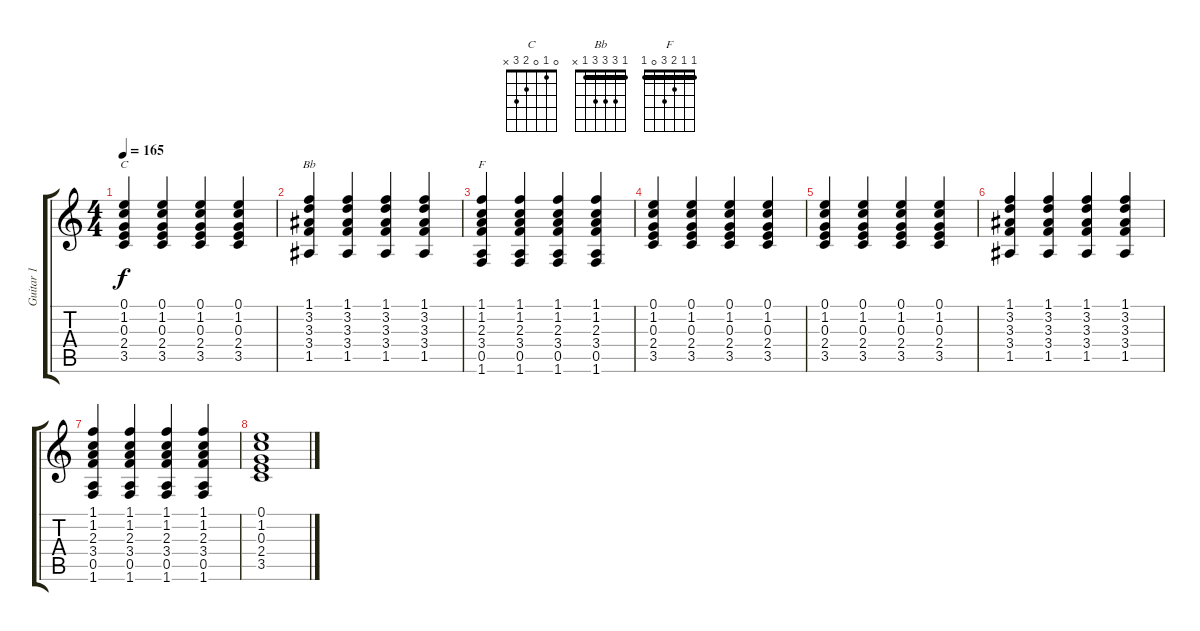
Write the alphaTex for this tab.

\track ("Guitar 1" "Guitar 1") {instrument acousticguitarsteel}
\staff {score tabs}
\tuning (E4 B3 G3 D3 A2 E2) {hide}
\chord ("C" 0 1 0 2 3 x)
\chord ("Bb" 1 3 3 3 1 x) {barre 1}
\chord ("F" 1 1 2 3 0 1) {barre 1}
\ts (4 4)
\tempo 165
\clef g2
\ks c
(0.1 1.2 0.3 2.4 3.5).4{ch "C" dy f} (0.1 1.2 0.3 2.4 3.5).4 (0.1 1.2 0.3 2.4 3.5).4 (0.1 1.2 0.3 2.4 3.5).4 |
(1.1 3.2 3.3 3.4 1.5).4{ch "Bb"} (1.1 3.2 3.3 3.4 1.5).4 (1.1 3.2 3.3 3.4 1.5).4 (1.1 3.2 3.3 3.4 1.5).4 |
(1.1 1.2 2.3 3.4 0.5 1.6).4{ch "F"} (1.1 1.2 2.3 3.4 0.5 1.6).4 (1.1 1.2 2.3 3.4 0.5 1.6).4 (1.1 1.2 2.3 3.4 0.5 1.6).4 |
(0.1 1.2 0.3 2.4 3.5).4 (0.1 1.2 0.3 2.4 3.5).4 (0.1 1.2 0.3 2.4 3.5).4 (0.1 1.2 0.3 2.4 3.5).4 |
(0.1 1.2 0.3 2.4 3.5).4 (0.1 1.2 0.3 2.4 3.5).4 (0.1 1.2 0.3 2.4 3.5).4 (0.1 1.2 0.3 2.4 3.5).4 |
(1.1 3.2 3.3 3.4 1.5).4 (1.1 3.2 3.3 3.4 1.5).4 (1.1 3.2 3.3 3.4 1.5).4 (1.1 3.2 3.3 3.4 1.5).4 |
(1.1 1.2 2.3 3.4 0.5 1.6).4 (1.1 1.2 2.3 3.4 0.5 1.6).4 (1.1 1.2 2.3 3.4 0.5 1.6).4 (1.1 1.2 2.3 3.4 0.5 1.6).4 |
(0.1 1.2 0.3 2.4 3.5).1
